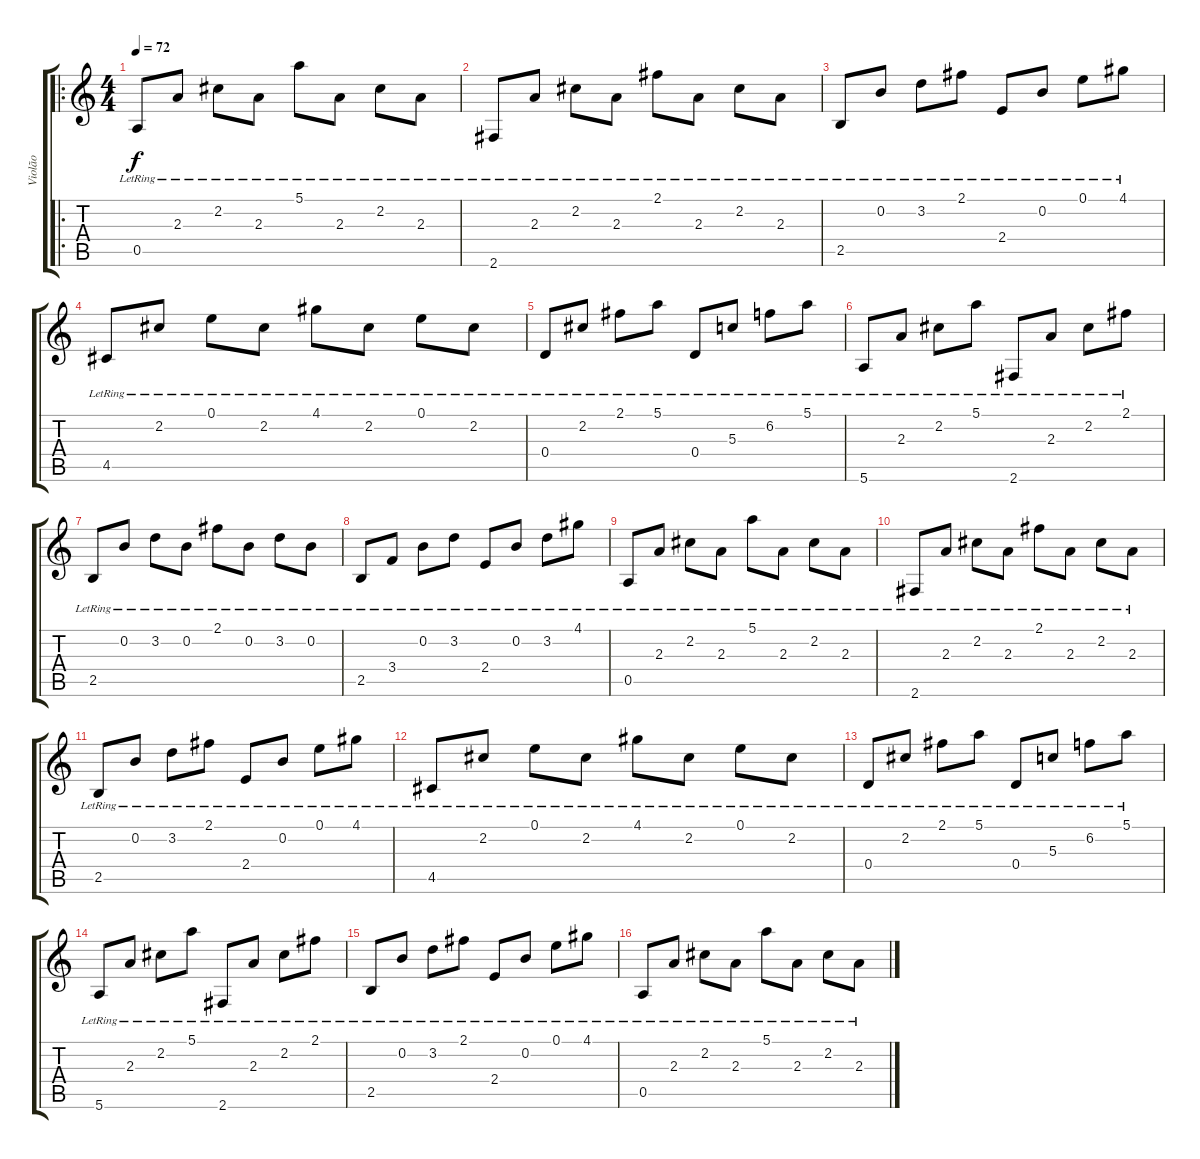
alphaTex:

\track ("Violão" "Violão") {instrument acousticguitarsteel}
\staff {score tabs}
\tuning (E4 B3 G3 D3 A2 E2) {hide}
\ro
\ts (4 4)
\tempo 72
\clef g2
\ks c
0.5{lr}.8{dy f instrument acousticguitarsteel} 2.3{lr}.8 2.2{lr}.8 2.3{lr}.8 5.1{lr}.8 2.3{lr}.8 2.2{lr}.8 2.3{lr}.8 |
2.6{lr}.8 2.3{lr}.8 2.2{lr}.8 2.3{lr}.8 2.1{lr}.8 2.3{lr}.8 2.2{lr}.8 2.3{lr}.8 |
2.5{lr}.8 0.2{lr}.8 3.2{lr}.8 2.1{lr}.8 2.4{lr}.8 0.2{lr}.8 0.1{lr}.8 4.1{lr}.8 |
4.5{lr}.8 2.2{lr}.8 0.1{lr}.8 2.2{lr}.8 4.1{lr}.8 2.2{lr}.8 0.1{lr}.8 2.2{lr}.8 |
0.4{lr}.8 2.2{lr}.8 2.1{lr}.8 5.1{lr}.8 0.4{lr}.8 5.3{lr}.8 6.2{lr}.8 5.1{lr}.8 |
5.6{lr}.8 2.3{lr}.8 2.2{lr}.8 5.1{lr}.8 2.6{lr}.8 2.3{lr}.8 2.2{lr}.8 2.1{lr}.8 |
2.5{lr}.8 0.2{lr}.8 3.2{lr}.8 0.2{lr}.8 2.1{lr}.8 0.2{lr}.8 3.2{lr}.8 0.2{lr}.8 |
2.5{lr}.8 3.4{lr}.8 0.2{lr}.8 3.2{lr}.8 2.4{lr}.8 0.2{lr}.8 3.2{lr}.8 4.1{lr}.8 |
0.5{lr}.8 2.3{lr}.8 2.2{lr}.8 2.3{lr}.8 5.1{lr}.8 2.3{lr}.8 2.2{lr}.8 2.3{lr}.8 |
2.6{lr}.8 2.3{lr}.8 2.2{lr}.8 2.3{lr}.8 2.1{lr}.8 2.3{lr}.8 2.2{lr}.8 2.3{lr}.8 |
2.5{lr}.8 0.2{lr}.8 3.2{lr}.8 2.1{lr}.8 2.4{lr}.8 0.2{lr}.8 0.1{lr}.8 4.1{lr}.8 |
4.5{lr}.8 2.2{lr}.8 0.1{lr}.8 2.2{lr}.8 4.1{lr}.8 2.2{lr}.8 0.1{lr}.8 2.2{lr}.8 |
0.4{lr}.8 2.2{lr}.8 2.1{lr}.8 5.1{lr}.8 0.4{lr}.8 5.3{lr}.8 6.2{lr}.8 5.1{lr}.8 |
5.6{lr}.8 2.3{lr}.8 2.2{lr}.8 5.1{lr}.8 2.6{lr}.8 2.3{lr}.8 2.2{lr}.8 2.1{lr}.8 |
2.5{lr}.8 0.2{lr}.8 3.2{lr}.8 2.1{lr}.8 2.4{lr}.8 0.2{lr}.8 0.1{lr}.8 4.1{lr}.8 |
0.5{lr}.8 2.3{lr}.8 2.2{lr}.8 2.3{lr}.8 5.1{lr}.8 2.3{lr}.8 2.2{lr}.8 2.3{lr}.8
